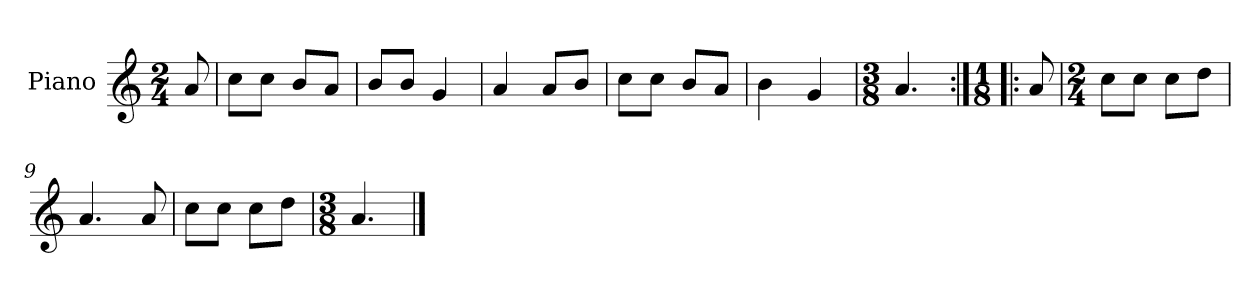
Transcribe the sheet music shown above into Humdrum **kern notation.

**kern
*part1
*staff1
*I"Piano
*I'Pno.
*clefG2
*k[]
*M2/4
=
8a/
=1
8cc\L
8cc\J
8b/L
8a/J
=2
8b/L
8b/J
4g/
=3
4a/
8a/L
8b/J
=4
8cc\L
8cc\J
8b/L
8a/J
=5
4b\
4g/
=6
*M3/8
4.a/
=7:|!|:
*M1/8
8a/
=8
*M2/4
8cc\L
8cc\J
8cc\L
8dd\J
=9
4.a/
8a/
=10
8cc\L
8cc\J
8cc\L
8dd\J
=11
*M3/8
4.a/
==
*-
